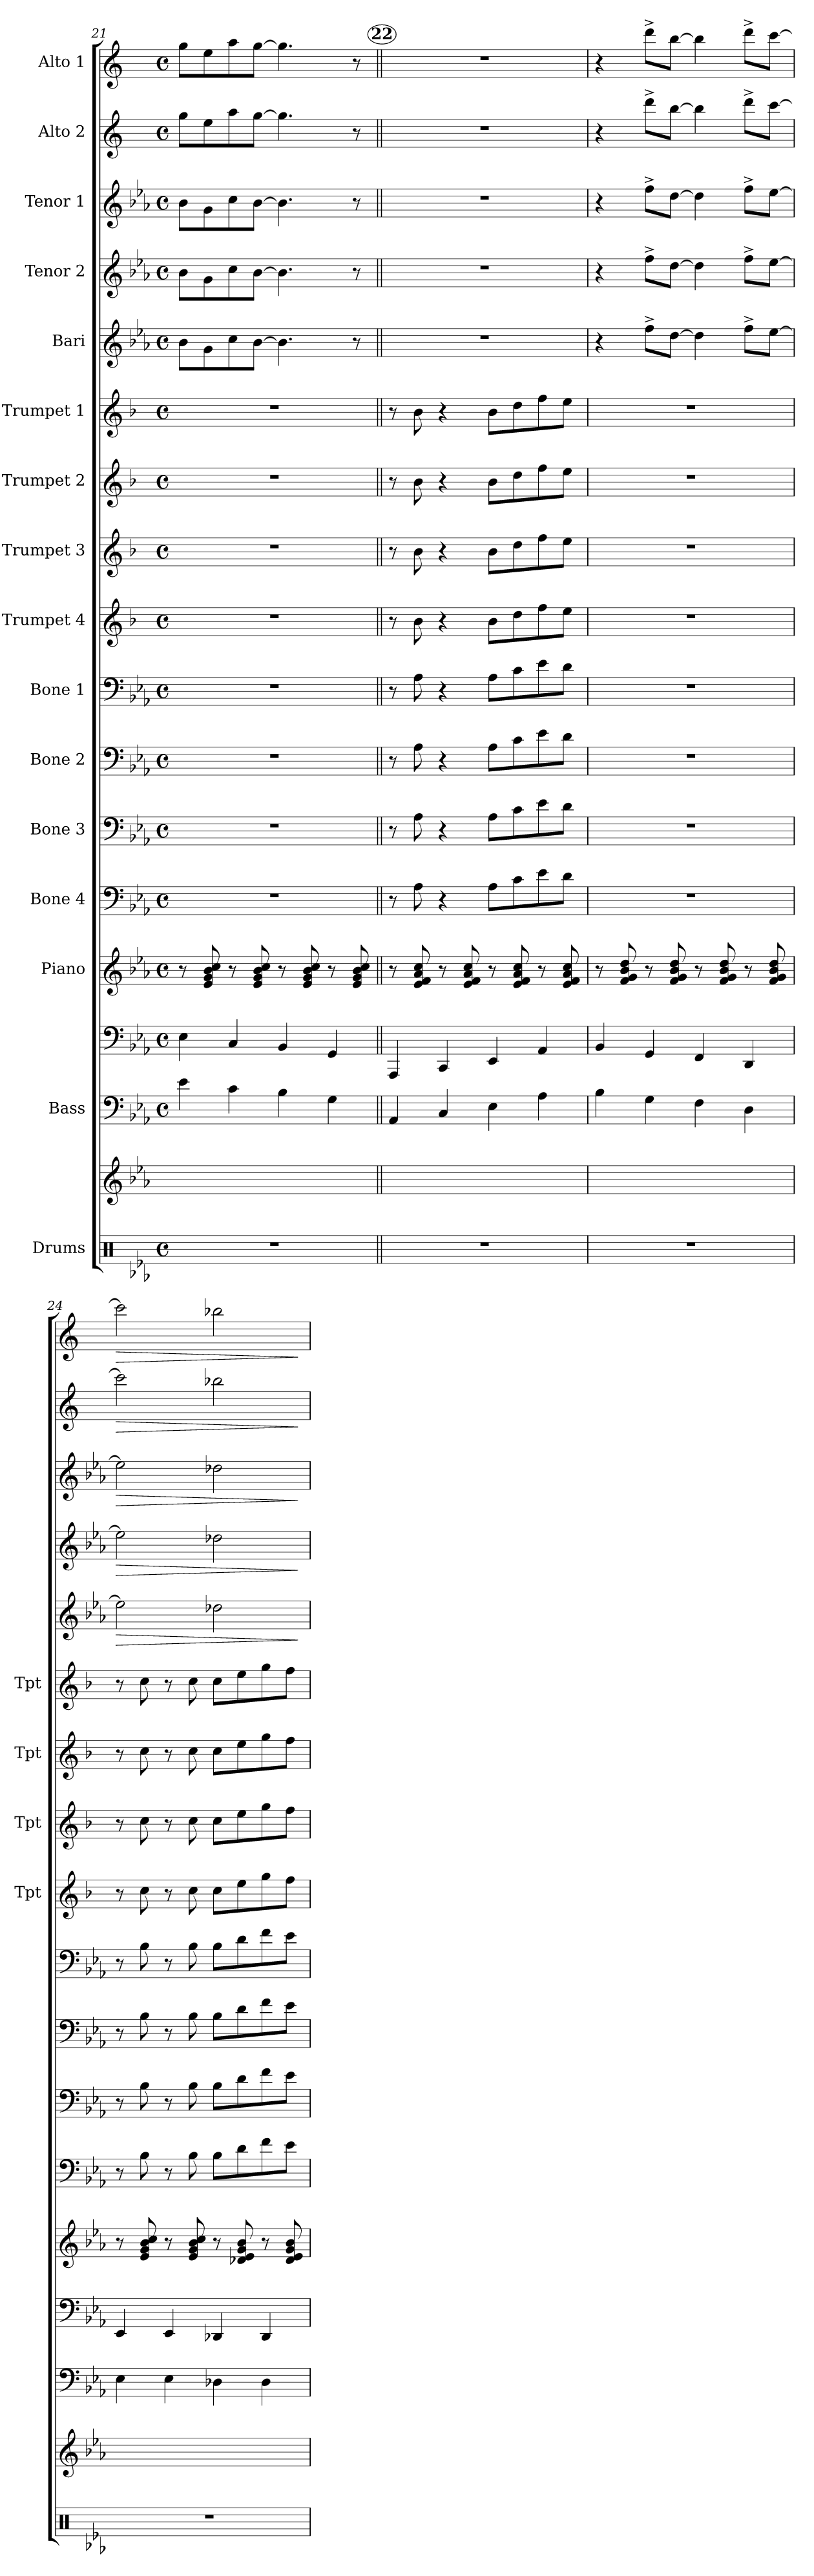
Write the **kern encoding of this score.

**kern	**kern	**kern	**kern	**kern	**kern	**kern	**kern	**kern	**kern	**kern	**kern	**kern	**kern	**dynam	**kern	**dynam	**kern	**dynam	**kern	**dynam	**kern	**dynam
*part18	*part17	*part16	*part15	*part14	*part13	*part12	*part11	*part10	*part9	*part8	*part7	*part6	*part5	*part5	*part4	*part4	*part3	*part3	*part2	*part2	*part1	*part1
*staff18	*staff17	*staff16	*staff15	*staff14	*staff13	*staff12	*staff11	*staff10	*staff9	*staff8	*staff7	*staff6	*staff5	*staff5	*staff4	*staff4	*staff3	*staff3	*staff2	*staff2	*staff1	*staff1
*I"Drums	*	*I"Bass	*	*I"Piano	*I"Bone 4	*I"Bone 3	*I"Bone 2	*I"Bone 1	*I"Trumpet 4	*I"Trumpet 3	*I"Trumpet 2	*I"Trumpet 1	*I"Bari	*	*I"Tenor 2	*	*I"Tenor 1	*	*I"Alto 2	*	*I"Alto 1	*
*	*	*	*	*	*	*	*	*	*I'Tpt	*I'Tpt	*I'Tpt	*I'Tpt	*	*	*	*	*	*	*	*	*	*
*clefX	*clefG2	*clefF4	*clefF4	*clefG2	*clefF4	*clefF4	*clefF4	*clefF4	*clefG2	*clefG2	*clefG2	*clefG2	*clefG2	*	*clefG2	*	*clefG2	*	*clefG2	*	*clefG2	*
*	*	*ITrd7c12	*	*	*	*	*	*	*ITrd1c2	*ITrd1c2	*ITrd1c2	*ITrd1c2	*ITrd12c21	*	*ITrd8c14	*	*ITrd8c14	*	*ITrd5c9	*	*ITrd5c9	*
*k[b-e-a-]	*k[b-e-a-]	*k[b-e-a-]	*k[b-e-a-]	*k[b-e-a-]	*k[b-e-a-]	*k[b-e-a-]	*k[b-e-a-]	*k[b-e-a-]	*k[b-e-a-]	*k[b-e-a-]	*k[b-e-a-]	*k[b-e-a-]	*k[b-e-a-]	*	*k[b-e-a-]	*	*k[b-e-a-]	*	*k[b-e-a-]	*	*k[b-e-a-]	*
*E-:	*E-:	*E-:	*E-:	*E-:	*E-:	*E-:	*E-:	*E-:	*E-:	*E-:	*E-:	*E-:	*E-:	*	*E-:	*	*E-:	*	*E-:	*	*E-:	*
*M4/4	*	*M4/4	*M4/4	*M4/4	*M4/4	*M4/4	*M4/4	*M4/4	*M4/4	*M4/4	*M4/4	*M4/4	*M4/4	*	*M4/4	*	*M4/4	*	*M4/4	*	*M4/4	*
*met(c)	*	*met(c)	*met(c)	*met(c)	*met(c)	*met(c)	*met(c)	*met(c)	*met(c)	*met(c)	*met(c)	*met(c)	*met(c)	*	*met(c)	*	*met(c)	*	*met(c)	*	*met(c)	*
=21	=21	=21	=21	=21	=21	=21	=21	=21	=21	=21	=21	=21	=21	=21	=21	=21	=21	=21	=21	=21	=21	=21
1r	1ryy	4E-\	4E-\	8r	1r	1r	1r	1r	1r	1r	1r	1r	8B-\L	.	8B-\L	.	8B-\L	.	8b-\L	.	8b-\L	.
.	.	.	.	8e-/ 8g/ 8b-/ 8cc/	.	.	.	.	.	.	.	.	8G\	.	8G\	.	8G\	.	8g\	.	8g\	.
.	.	4C\	4C/	8r	.	.	.	.	.	.	.	.	8c\	.	8c\	.	8c\	.	8cc\	.	8cc\	.
.	.	.	.	8e-/ 8g/ 8b-/ 8cc/	.	.	.	.	.	.	.	.	[8B-\J	.	[8B-\J	.	[8B-\J	.	[8b-\J	.	[8b-\J	.
.	.	4BB-\	4BB-/	8r	.	.	.	.	.	.	.	.	4.B-\]	.	4.B-\]	.	4.B-\]	.	4.b-\]	.	4.b-\]	.
.	.	.	.	8e-/ 8g/ 8b-/ 8cc/	.	.	.	.	.	.	.	.	.	.	.	.	.	.	.	.	.	.
.	.	4GG\	4GG/	8r	.	.	.	.	.	.	.	.	.	.	.	.	.	.	.	.	.	.
.	.	.	.	8e-/ 8g/ 8b-/ 8cc/	.	.	.	.	.	.	.	.	8r	.	8r	.	8r	.	8r	.	8r	.
!!LO:PB:g=z
!!LO:REH:place=s1:a:B:enc=circle:fs=6.3:t=22
=22||	=22||	=22||	=22||	=22||	=22||	=22||	=22||	=22||	=22||	=22||	=22||	=22||	=22||	=22||	=22||	=22||	=22||	=22||	=22||	=22||	=22||	=22||
1r	1ryy	4AAA-/	4AAA-/	8r	8r	8r	8r	8r	8r	8r	8r	8r	1r	.	1r	.	1r	.	1r	.	1r	.
.	.	.	.	8e-/ 8f/ 8a-/ 8cc/	8A-\	8A-\	8A-\	8A-\	8a-\	8a-\	8a-\	8a-\	.	.	.	.	.	.	.	.	.	.
.	.	4CC/	4CC/	8r	4r	4r	4r	4r	4r	4r	4r	4r	.	.	.	.	.	.	.	.	.	.
.	.	.	.	8e-/ 8f/ 8a-/ 8cc/	.	.	.	.	.	.	.	.	.	.	.	.	.	.	.	.	.	.
.	.	4EE-\	4EE-/	8r	8A-\L	8A-\L	8A-\L	8A-\L	8a-\L	8a-\L	8a-\L	8a-\L	.	.	.	.	.	.	.	.	.	.
.	.	.	.	8e-/ 8f/ 8a-/ 8cc/	8c\	8c\	8c\	8c\	8cc\	8cc\	8cc\	8cc\	.	.	.	.	.	.	.	.	.	.
.	.	4AA-\	4AA-/	8r	8e-\	8e-\	8e-\	8e-\	8ee-\	8ee-\	8ee-\	8ee-\	.	.	.	.	.	.	.	.	.	.
.	.	.	.	8e-/ 8f/ 8a-/ 8cc/	8d\J	8d\J	8d\J	8d\J	8dd\J	8dd\J	8dd\J	8dd\J	.	.	.	.	.	.	.	.	.	.
=23	=23	=23	=23	=23	=23	=23	=23	=23	=23	=23	=23	=23	=23	=23	=23	=23	=23	=23	=23	=23	=23	=23
1r	1ryy	4BB-\	4BB-/	8r	1r	1r	1r	1r	1r	1r	1r	1r	4r	.	4r	.	4r	.	4r	.	4r	.
.	.	.	.	8f/ 8g/ 8b-/ 8dd/	.	.	.	.	.	.	.	.	.	.	.	.	.	.	.	.	.	.
.	.	4GG\	4GG/	8r	.	.	.	.	.	.	.	.	8f^>\L	.	8f^>\L	.	8f^>\L	.	8ff^>\L	.	8ff^>\L	.
.	.	.	.	8f/ 8g/ 8b-/ 8dd/	.	.	.	.	.	.	.	.	[8d\J	.	[8d\J	.	[8d\J	.	[8dd\J	.	[8dd\J	.
.	.	4FF\	4FF/	8r	.	.	.	.	.	.	.	.	4d\]	.	4d\]	.	4d\]	.	4dd\]	.	4dd\]	.
.	.	.	.	8f/ 8g/ 8b-/ 8dd/	.	.	.	.	.	.	.	.	.	.	.	.	.	.	.	.	.	.
.	.	4DD\	4DD/	8r	.	.	.	.	.	.	.	.	8f^>\L	.	8f^>\L	.	8f^>\L	.	8ff^>\L	.	8ff^>\L	.
.	.	.	.	8f/ 8g/ 8b-/ 8dd/	.	.	.	.	.	.	.	.	[8e-\J	.	[8e-\J	.	[8e-\J	.	[8ee-\J	.	[8ee-\J	.
=24	=24	=24	=24	=24	=24	=24	=24	=24	=24	=24	=24	=24	=24	=24	=24	=24	=24	=24	=24	=24	=24	=24
!	!	!	!	!	!	!	!	!	!	!	!	!	!	!LO:HP:b	!	!LO:HP:b	!	!LO:HP:b	!	!LO:HP:b	!	!LO:HP:b
1r	1ryy	4EE-\	4EE-/	8r	8r	8r	8r	8r	8r	8r	8r	8r	2e-\]	>	2e-\]	>	2e-\]	>	2ee-\]	>	2ee-\]	>
.	.	.	.	8e-/ 8g/ 8b-/ 8cc/	8B-\	8B-\	8B-\	8B-\	8b-\	8b-\	8b-\	8b-\	.	.	.	.	.	.	.	.	.	.
.	.	4EE-\	4EE-/	8r	8r	8r	8r	8r	8r	8r	8r	8r	.	.	.	.	.	.	.	.	.	.
.	.	.	.	8e-/ 8g/ 8b-/ 8cc/	8B-\	8B-\	8B-\	8B-\	8b-\	8b-\	8b-\	8b-\	.	.	.	.	.	.	.	.	.	.
.	.	4DD-X\	4DD-X/	8r	8B-\L	8B-\L	8B-\L	8B-\L	8b-\L	8b-\L	8b-\L	8b-\L	2d-X\	.	2d-X\	.	2d-X\	.	2dd-X\	.	2dd-X\	.
.	.	.	.	8d-X/ 8e-/ 8g/ 8b-/	8d\	8d\	8d\	8d\	8dd\	8dd\	8dd\	8dd\	.	.	.	.	.	.	.	.	.	.
.	.	4DD-\	4DD-/	8r	8f\	8f\	8f\	8f\	8ff\	8ff\	8ff\	8ff\	.	.	.	.	.	.	.	.	.	.
.	.	.	.	8d-/ 8e-/ 8g/ 8b-/	8e-\J	8e-\J	8e-\J	8e-\J	8ee-\J	8ee-\J	8ee-\J	8ee-\J	.	.	.	.	.	.	.	.	.	.
.	.	.	.	.	.	.	.	.	.	.	.	.	.	]	.	]	.	]	.	]	.	]
=	=	=	=	=	=	=	=	=	=	=	=	=	=	=	=	=	=	=	=	=	=	=
*-	*-	*-	*-	*-	*-	*-	*-	*-	*-	*-	*-	*-	*-	*-	*-	*-	*-	*-	*-	*-	*-	*-
